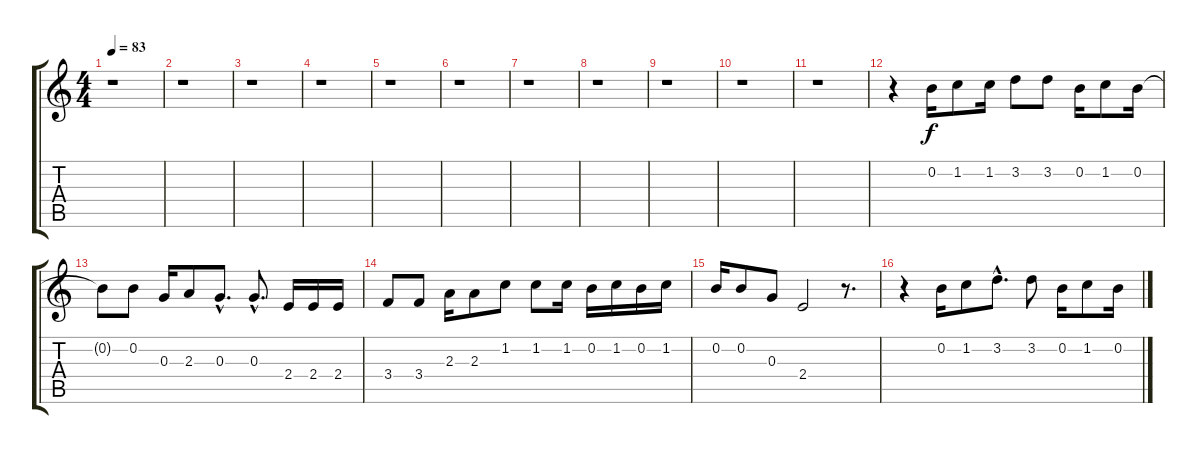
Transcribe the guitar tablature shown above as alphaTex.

\track "" {instrument distortionguitar}
\staff {score tabs}
\tuning (E4 B3 G3 D3 A2 E2) {hide}
\ts (4 4)
\tempo 83
\clef g2
\ks c
r.1{dy f} |
r.1 |
r.1 |
r.1 |
r.1 |
r.1 |
r.1 |
r.1 |
r.1 |
r.1 |
r.1 |
r.4 0.2.16 1.2.8 1.2.16 3.2.8 3.2.8 0.2.16 1.2.8 0.2.16 |
0.2{t}.8 0.2.8 0.3.16 2.3.8 0.3{hac}.8{d} 0.3{hac}.8{d} 2.4.16 2.4.16 2.4.16 |
3.4.8 3.4.8 2.3.16 2.3.8 1.2.8 1.2.8 1.2.16 0.2.16 1.2.16 0.2.16 1.2.16 |
0.2.16 0.2.8 0.3.8 2.4.2 r.8{d} |
r.4 0.2.16 1.2.8 3.2{hac}.8{d} 3.2.8 0.2.16 1.2.8 0.2.16
